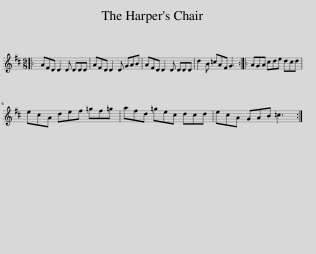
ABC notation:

X:1
L:1/8
M:9/8
I:linebreak $
K:D
V:1 treble
V:1
|: AFD D2 D DDD | AFD D2 D GAB | AFD D2 D DDD | d2 B =cAF G3 :: AGA cde dcd |$ %5
 ecA def =gf=g | afd =gec dcd | ecA GAB =c3 :| %8
